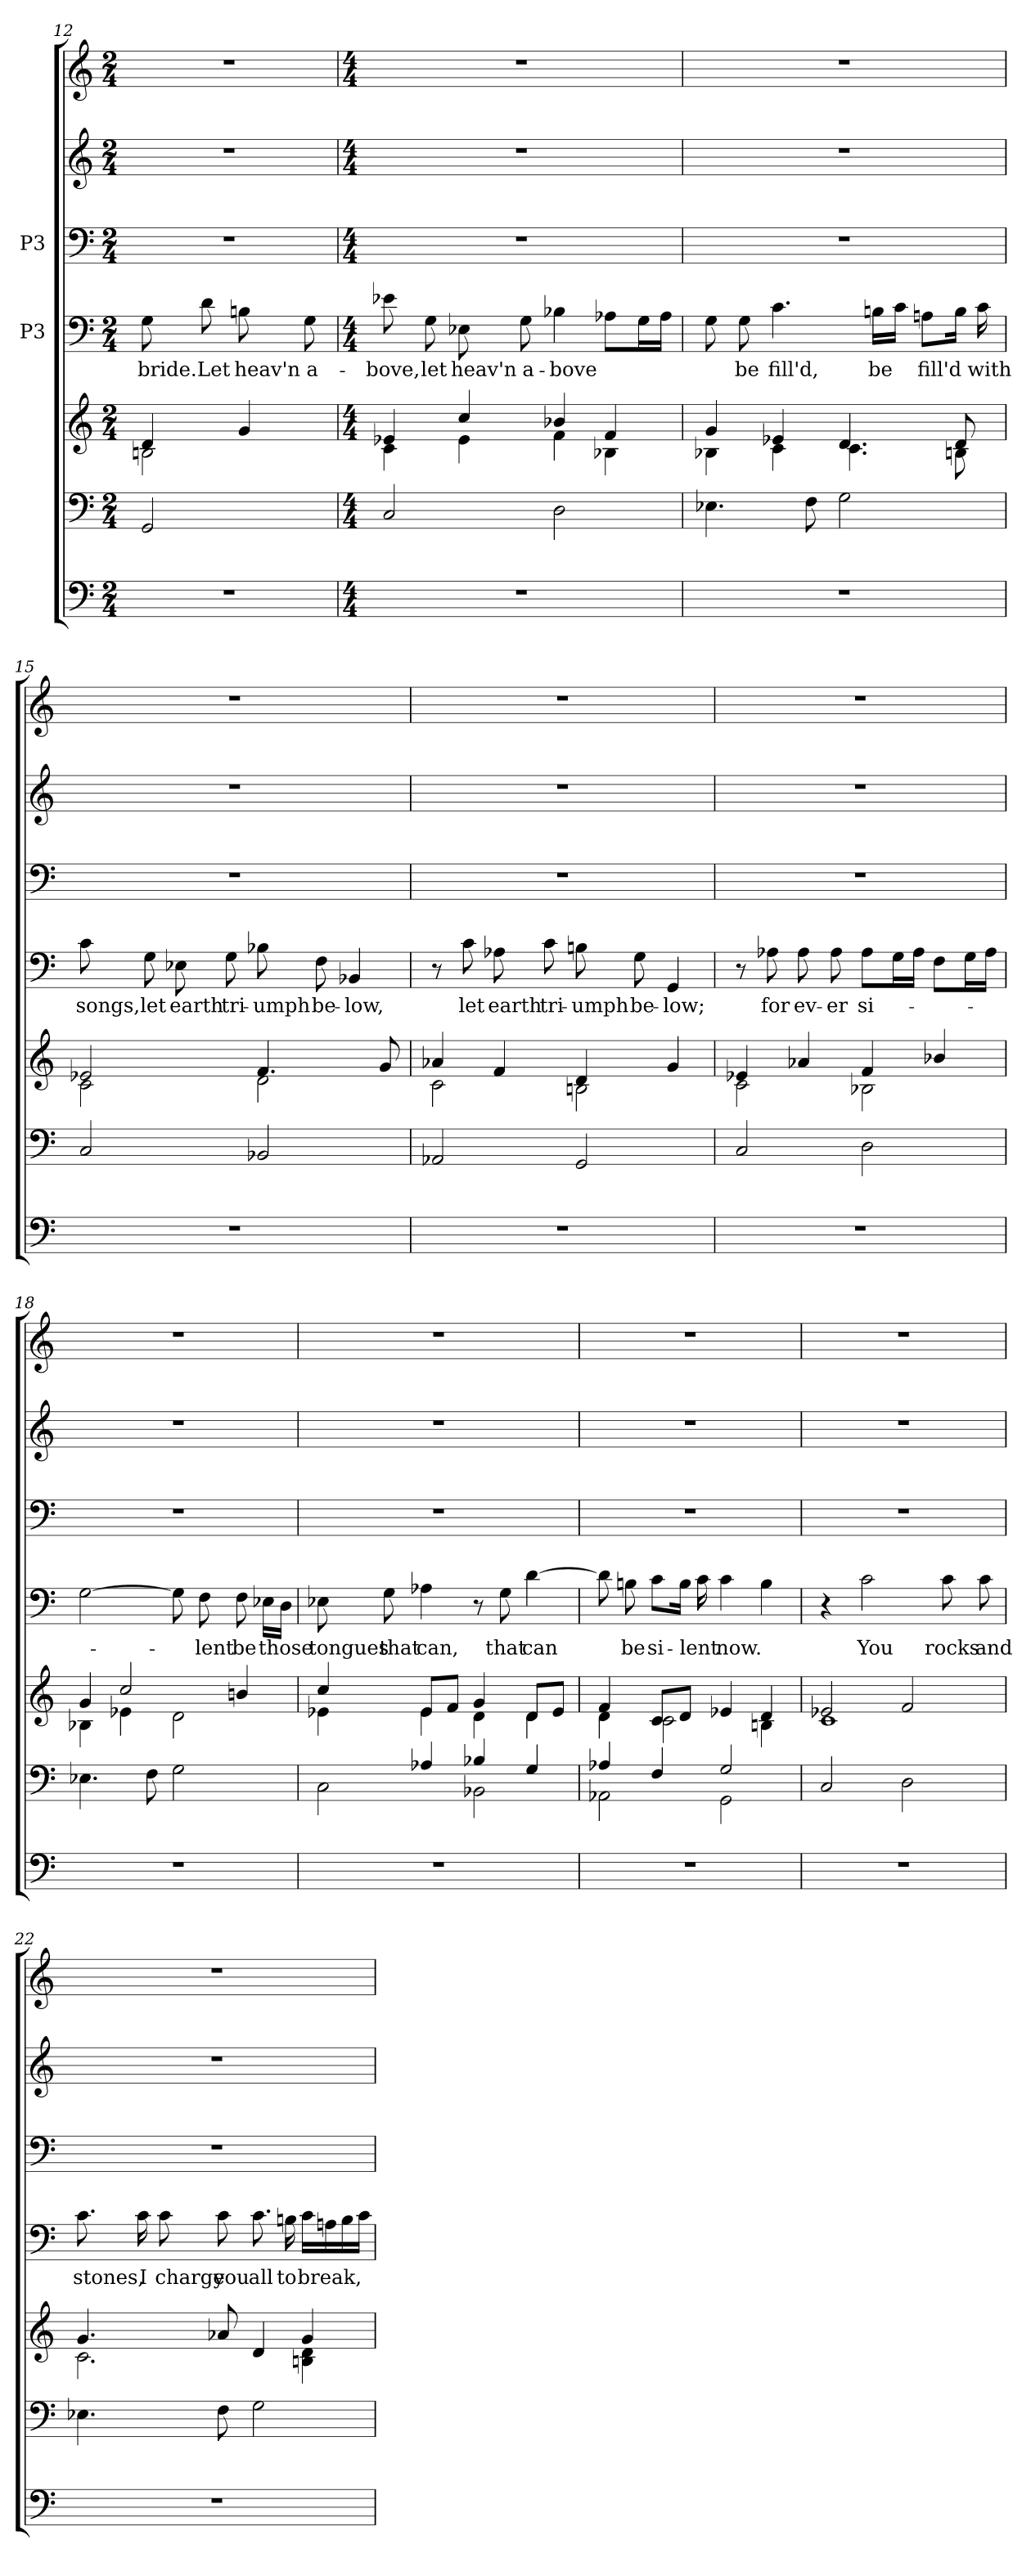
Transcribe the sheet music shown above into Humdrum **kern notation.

**kern	**kern	**kern	**kern	**text	**kern	**kern	**kern
*part7	*part6	*part5	*part4	*part4	*part3	*part2	*part1
*staff7	*staff6	*staff5	*staff4	*staff4	*staff3	*staff2	*staff1
*	*	*	*I"P3	*	*I"P3	*	*
!!LO:PB:g=z
*clefF4	*clefF4	*clefG2	*clefF4	*	*clefF4	*clefG2	*clefG2
*k[]	*k[]	*k[]	*k[]	*	*k[]	*k[]	*k[]
*C:	*C:	*C:	*C:	*	*C:	*C:	*C:
*M2/4	*M2/4	*M2/4	*M2/4	*	*M2/4	*M2/4	*M2/4
=12	=12	=12	=12	=12	=12	=12	=12
!LO:N:vis=1	!	!	!	!LO:LY:b	!LO:N:vis=1	!LO:N:vis=1	!LO:N:vis=1
*	*	*^	*	*	*	*	*
2r	2GG/	4d/	2Bn\	8G\	bride.	2r	2r	2r
!	!	!	!	!	!LO:LY:b	!	!	!
.	.	.	.	8d\	Let	.	.	.
!	!	!	!	!	!LO:LY:b	!	!	!
.	.	4g/	.	8Bn\	heav'n	.	.	.
!	!	!	!	!	!LO:LY:b	!	!	!
.	.	.	.	8G\	a-	.	.	.
=13	=13	=13	=13	=13	=13	=13	=13	=13
*M4/4	*M4/4	*M4/4	*	*M4/4	*	*M4/4	*M4/4	*M4/4
!	!	!	!	!	!LO:LY:b	!	!	!
1r	2C/	4e-/	4c\	8e-\	-bove,	1r	1r	1r
!	!	!	!	!	!LO:LY:b	!	!	!
.	.	.	.	8G\	let	.	.	.
!	!	!	!	!	!LO:LY:b	!	!	!
.	.	4cc/	4e-\	8E-\	heav'n	.	.	.
!	!	!	!	!	!LO:LY:b	!	!	!
.	.	.	.	8G\	a-	.	.	.
!	!	!	!	!	!LO:LY:b	!	!	!
.	2D\	4b-/	4f\	4B-\	-bove	.	.	.
.	.	4f/	4B-\	8A-\L	.	.	.	.
.	.	.	.	16G\L	.	.	.	.
.	.	.	.	16A-\JJ	.	.	.	.
=14	=14	=14	=14	=14	=14	=14	=14	=14
1r	4.E-\	4g/	4B-\	8G\	.	1r	1r	1r
!	!	!	!	!	!LO:LY:b	!	!	!
.	.	.	.	8G\	be	.	.	.
!	!	!	!	!	!LO:LY:b	!	!	!
.	.	4e-/	4c\	4.c\	fill'd,	.	.	.
.	8F\	.	.	.	.	.	.	.
.	2G\	4.d/	4.c\	.	.	.	.	.
!	!	!	!	!	!LO:LY:b	!	!	!
.	.	.	.	16Bn\LL	be	.	.	.
.	.	.	.	16c\JJ	.	.	.	.
!	!	!	!	!	!LO:LY:b	!	!	!
.	.	.	.	8An\L	fill'd	.	.	.
.	.	8d/	8Bn\	16B\Jk	.	.	.	.
!	!	!	!	!	!LO:LY:b	!	!	!
.	.	.	.	16c\	with	.	.	.
!!LO:LB:g=z
=15	=15	=15	=15	=15	=15	=15	=15	=15
!	!	!	!	!	!LO:LY:b	!	!	!
1r	2C/	2e-/	2c\	8c\	songs,	1r	1r	1r
!	!	!	!	!	!LO:LY:b	!	!	!
.	.	.	.	8G\	let	.	.	.
!	!	!	!	!	!LO:LY:b	!	!	!
.	.	.	.	8E-\	earth	.	.	.
!	!	!	!	!	!LO:LY:b	!	!	!
.	.	.	.	8G\	tri-	.	.	.
!	!	!	!	!	!LO:LY:b	!	!	!
.	2BB-/	4.f/	2d\	8B-\	-umph	.	.	.
!	!	!	!	!	!LO:LY:b	!	!	!
.	.	.	.	8F\	be-	.	.	.
!	!	!	!	!	!LO:LY:b	!	!	!
.	.	.	.	4BB-/	-low,	.	.	.
.	.	8g/	.	.	.	.	.	.
=16	=16	=16	=16	=16	=16	=16	=16	=16
1r	2AA-/	4a-/	2c\	8r	.	1r	1r	1r
!	!	!	!	!	!LO:LY:b	!	!	!
.	.	.	.	8c\	let	.	.	.
!	!	!	!	!	!LO:LY:b	!	!	!
.	.	4f/	.	8A-\	earth	.	.	.
!	!	!	!	!	!LO:LY:b	!	!	!
.	.	.	.	8c\	tri-	.	.	.
!	!	!	!	!	!LO:LY:b	!	!	!
.	2GG/	4d/	2Bn\	8Bn\	-umph	.	.	.
!	!	!	!	!	!LO:LY:b	!	!	!
.	.	.	.	8G\	be-	.	.	.
!	!	!	!	!	!LO:LY:b	!	!	!
.	.	4g/	.	4GG/	-low;	.	.	.
=17	=17	=17	=17	=17	=17	=17	=17	=17
1r	2C/	4e-/	2c\	8r	.	1r	1r	1r
!	!	!	!	!	!LO:LY:b	!	!	!
.	.	.	.	8A-\	for	.	.	.
!	!	!	!	!	!LO:LY:b	!	!	!
.	.	4a-/	.	8A-\	ev-	.	.	.
!	!	!	!	!	!LO:LY:b	!	!	!
.	.	.	.	8A-\	-er	.	.	.
!	!	!	!	!	!LO:LY:b	!	!	!
.	2D\	4f/	2B-\	8A-\L	si-	.	.	.
.	.	.	.	16G\L	.	.	.	.
.	.	.	.	16A-\JJ	.	.	.	.
.	.	4b-/	.	8F\L	.	.	.	.
.	.	.	.	16G\L	.	.	.	.
.	.	.	.	16A-\JJ	.	.	.	.
!!LO:LB:g=z
=18	=18	=18	=18	=18	=18	=18	=18	=18
1r	4.E-\	4g/	4B-\	[>2G\	.	1r	1r	1r
.	.	2cc/	4e-\	.	.	.	.	.
.	8F\	.	.	.	.	.	.	.
.	2G\	.	2d\	8G\]	.	.	.	.
!	!	!	!	!	!LO:LY:b	!	!	!
.	.	.	.	8F\	-lent	.	.	.
!	!	!	!	!	!LO:LY:b	!	!	!
.	.	4bn/	.	8F\	be	.	.	.
!	!	!	!	!	!LO:LY:b	!	!	!
.	.	.	.	16E-\LL	those	.	.	.
.	.	.	.	16D\JJ	.	.	.	.
=19	=19	=19	=19	=19	=19	=19	=19	=19
*	*^	*	*	*	*	*	*	*
!	!	!	!	!	!	!LO:LY:b	!	!	!
1r	4ryy	2C\	4cc/	4e-\	8E-\	tongues	1r	1r	1r
!	!	!	!	!	!	!LO:LY:b	!	!	!
.	.	.	.	.	8G\	that	.	.	.
!	!	!	!	!	!	!LO:LY:b	!	!	!
.	4A-/	.	8e-/L	4e-\	4A-\	can,	.	.	.
.	.	.	8f/J	.	.	.	.	.	.
.	4B-/	2BB-\	4g/	4d\	8r	.	.	.	.
!	!	!	!	!	!	!LO:LY:b	!	!	!
.	.	.	.	.	8G\	that	.	.	.
!	!	!	!	!	!	!LO:LY:b	!	!	!
.	4G/	.	8d/L	4d\	[>4d\	can	.	.	.
.	.	.	8e-/J	.	.	.	.	.	.
=20	=20	=20	=20	=20	=20	=20	=20	=20	=20
1r	4A-/	2AA-\	4f/	4d\	8d\]	.	1r	1r	1r
!	!	!	!	!	!	!LO:LY:b	!	!	!
.	.	.	.	.	8Bn\	be	.	.	.
!	!	!	!	!	!	!LO:LY:b	!	!	!
.	4F/	.	8c/L	2c\	8c\L	si-	.	.	.
.	.	.	8d/J	.	16B\Jk	.	.	.	.
!	!	!	!	!	!	!LO:LY:b	!	!	!
.	.	.	.	.	16c\	-lent	.	.	.
!	!	!	!	!	!	!LO:LY:b	!	!	!
.	2G/	2GG\	4e-/	.	4c\	now.	.	.	.
.	.	.	4d/	4Bn\	4B\	.	.	.	.
*	*v	*v	*	*	*	*	*	*	*
!!LO:LB:g=z
=21	=21	=21	=21	=21	=21	=21	=21	=21
1r	2C/	2e-/	1c	4r	.	1r	1r	1r
!	!	!	!	!	!LO:LY:b	!	!	!
.	.	.	.	2c\	You	.	.	.
.	2D\	2f/	.	.	.	.	.	.
!	!	!	!	!	!LO:LY:b	!	!	!
.	.	.	.	8c\	rocks	.	.	.
!	!	!	!	!	!LO:LY:b	!	!	!
.	.	.	.	8c\	and	.	.	.
=22	=22	=22	=22	=22	=22	=22	=22	=22
!	!	!	!	!	!LO:LY:b	!	!	!
1r	4.E-\	4.g/	2.c\	8.c\	stones,	1r	1r	1r
!	!	!	!	!	!LO:LY:b	!	!	!
.	.	.	.	16c\	I	.	.	.
!	!	!	!	!	!LO:LY:b	!	!	!
.	.	.	.	8c\	charge	.	.	.
!	!	!	!	!	!LO:LY:b	!	!	!
.	8F\	8a-/	.	8c\	you	.	.	.
!	!	!	!	!	!LO:LY:b	!	!	!
.	2G\	4d/	.	8.c\	all	.	.	.
!	!	!	!	!	!LO:LY:b	!	!	!
.	.	.	.	16Bn\	to	.	.	.
!	!	!	!	!	!LO:LY:b	!	!	!
.	.	4g/	4Bn\ 4d\	16c\LL	break,	.	.	.
.	.	.	.	16An\	.	.	.	.
.	.	.	.	16B\	.	.	.	.
.	.	.	.	16c\JJ	.	.	.	.
*	*	*v	*v	*	*	*	*	*
=	=	=	=	=	=	=	=
*-	*-	*-	*-	*-	*-	*-	*-
